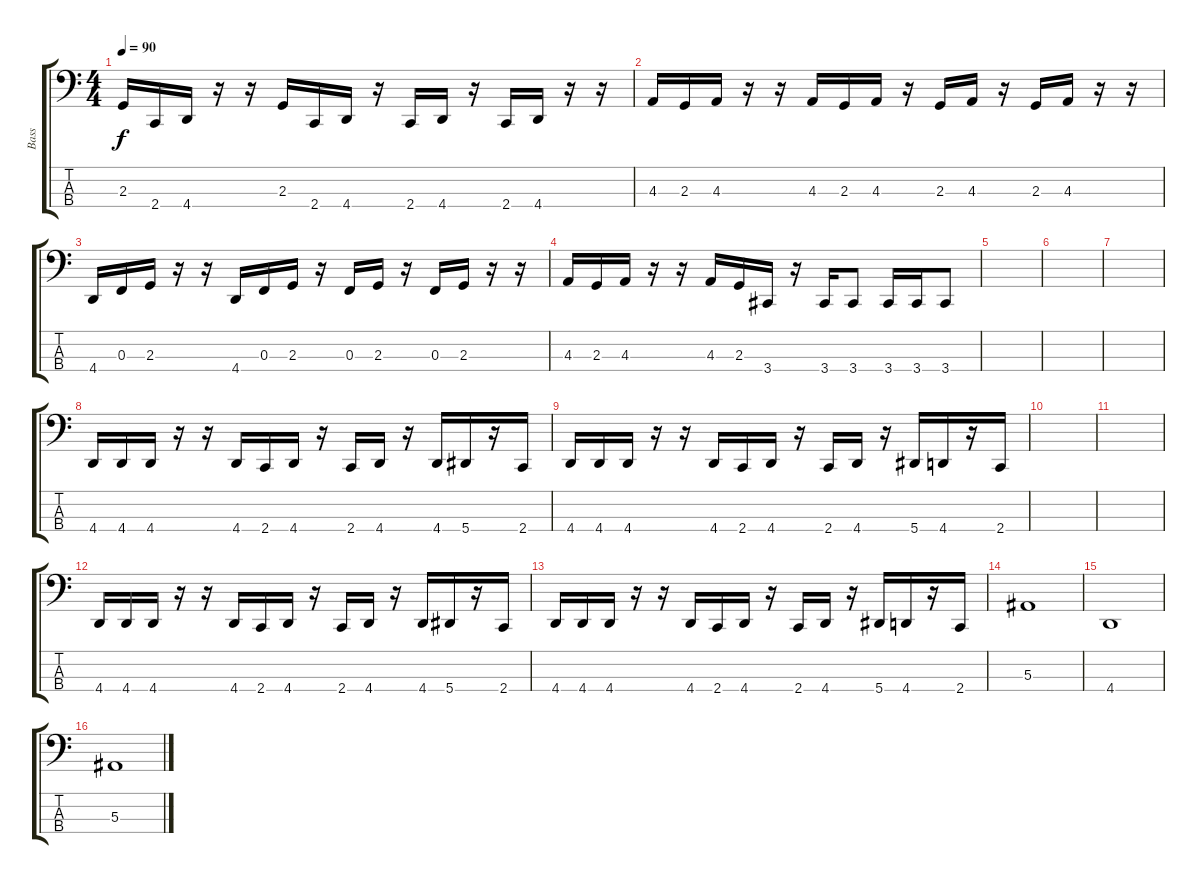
\track ("Bass" "Bass") {instrument electricbasspick}
\staff {score tabs}
\tuning (F2 C2 F1 Bb0) {hide}
\ts (4 4)
\tempo 90
\clef f4
\ks c
2.3.16{dy f} 2.4.16 4.4.16 r.16 r.16 2.3.16 2.4.16 4.4.16 r.16 2.4.16 4.4.16 r.16 2.4.16 4.4.16 r.16 r.16 |
4.3.16 2.3.16 4.3.16 r.16 r.16 4.3.16 2.3.16 4.3.16 r.16 2.3.16 4.3.16 r.16 2.3.16 4.3.16 r.16 r.16 |
4.4.16 0.3.16 2.3.16 r.16 r.16 4.4.16 0.3.16 2.3.16 r.16 0.3.16 2.3.16 r.16 0.3.16 2.3.16 r.16 r.16 |
4.3.16 2.3.16 4.3.16 r.16 r.16 4.3.16 2.3.16 3.4.16 r.16 3.4.16 3.4.8 3.4.16 3.4.16 3.4.8 |
|
|
|
4.4.16 4.4.16 4.4.16 r.16 r.16 4.4.16 2.4.16 4.4.16 r.16 2.4.16 4.4.16 r.16 4.4.16 5.4.16 r.16 2.4.16 |
4.4.16 4.4.16 4.4.16 r.16 r.16 4.4.16 2.4.16 4.4.16 r.16 2.4.16 4.4.16 r.16 5.4.16 4.4.16 r.16 2.4.16 |
|
|
4.4.16 4.4.16 4.4.16 r.16 r.16 4.4.16 2.4.16 4.4.16 r.16 2.4.16 4.4.16 r.16 4.4.16 5.4.16 r.16 2.4.16 |
4.4.16 4.4.16 4.4.16 r.16 r.16 4.4.16 2.4.16 4.4.16 r.16 2.4.16 4.4.16 r.16 5.4.16 4.4.16 r.16 2.4.16 |
5.3.1 |
4.4.1 |
5.3.1
